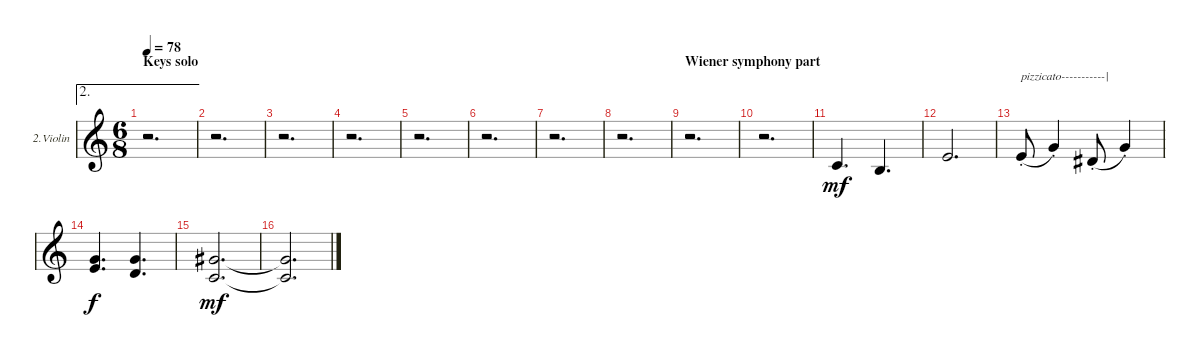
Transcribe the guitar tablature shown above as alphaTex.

\defaultSystemsLayout 4
\bracketExtendMode groupsimilarinstruments
\multiBarRest
\firstSystemTrackNameOrientation horizontal
\otherSystemsTrackNameOrientation horizontal
\track ("2. Violin" "2.Violin") {instrument violin}
\staff {score}
\tuning (E5 A4 D4 G3)
\ae 2
\ts (6 8)
\section ("" "Keys solo")
\tempo 78
\clef g2
\ks c
r.2{d dy mf} |
r.2{d} |
r.2{d} |
r.2{d} |
r.2{d} |
r.2{d} |
r.2{d} |
r.2{d} |
\section ("" "Wiener symphony part")
r.2{d} |
r.2{d} |
5.4.4{d} 4.4.4{d} |
2.3.2{d} |
9.4{st}.8{txt "pizzicato-----------|" legatoorigin} 5.3{st}.4 8.4{st}.8{legatoorigin} 5.3{st}.4 |
(5.3 9.4).4{d dy f} (5.3 7.4).4{d} |
(5.4 6.3).2{d dy mf} |
(5.4{t} 6.3{t}).2{d}
